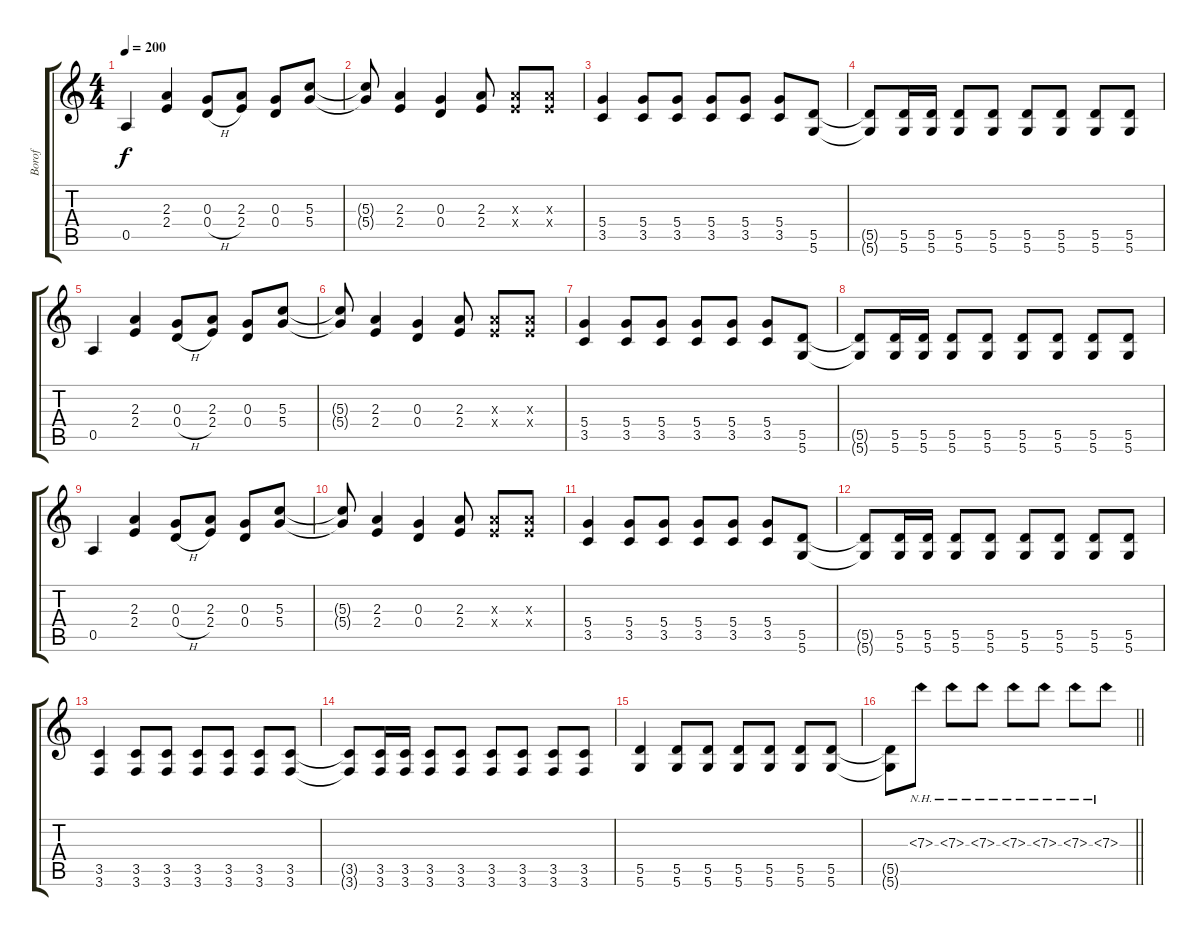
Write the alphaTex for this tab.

\track ("Borof" "Borof") {instrument distortionguitar}
\staff {score tabs}
\tuning (E4 B3 G3 D3 A2 D2) {hide}
\ts (4 4)
\tempo 200
\clef g2
\ks c
0.5.4{dy f} (2.3 2.4).4 (0.3 0.4{h}).8 (2.3 2.4).8 (0.3 0.4).8 (5.3 5.4).8 |
(5.3{t} 5.4{t}).8 (2.3 2.4).4 (0.3 0.4).4 (2.3 2.4).8 (2.3{x} 2.4{x}).8 (2.3{x} 2.4{x}).8 |
(5.4 3.5).4 (5.4 3.5).8 (5.4 3.5).8 (5.4 3.5).8 (5.4 3.5).8 (5.4 3.5).8 (5.5 5.6).8 |
(5.5{t} 5.6{t}).8 (5.5 5.6).16 (5.5 5.6).16 (5.5 5.6).8 (5.5 5.6).8 (5.5 5.6).8 (5.5 5.6).8 (5.5 5.6).8 (5.5 5.6).8 |
0.5.4 (2.3 2.4).4 (0.3 0.4{h}).8 (2.3 2.4).8 (0.3 0.4).8 (5.3 5.4).8 |
(5.3{t} 5.4{t}).8 (2.3 2.4).4 (0.3 0.4).4 (2.3 2.4).8 (2.3{x} 2.4{x}).8 (2.3{x} 2.4{x}).8 |
(5.4 3.5).4 (5.4 3.5).8 (5.4 3.5).8 (5.4 3.5).8 (5.4 3.5).8 (5.4 3.5).8 (5.5 5.6).8 |
(5.5{t} 5.6{t}).8 (5.5 5.6).16 (5.5 5.6).16 (5.5 5.6).8 (5.5 5.6).8 (5.5 5.6).8 (5.5 5.6).8 (5.5 5.6).8 (5.5 5.6).8 |
0.5.4 (2.3 2.4).4 (0.3 0.4{h}).8 (2.3 2.4).8 (0.3 0.4).8 (5.3 5.4).8 |
(5.3{t} 5.4{t}).8 (2.3 2.4).4 (0.3 0.4).4 (2.3 2.4).8 (2.3{x} 2.4{x}).8 (2.3{x} 2.4{x}).8 |
(5.4 3.5).4 (5.4 3.5).8 (5.4 3.5).8 (5.4 3.5).8 (5.4 3.5).8 (5.4 3.5).8 (5.5 5.6).8 |
(5.5{t} 5.6{t}).8 (5.5 5.6).16 (5.5 5.6).16 (5.5 5.6).8 (5.5 5.6).8 (5.5 5.6).8 (5.5 5.6).8 (5.5 5.6).8 (5.5 5.6).8 |
(3.5 3.6).4 (3.5 3.6).8 (3.5 3.6).8 (3.5 3.6).8 (3.5 3.6).8 (3.5 3.6).8 (3.5 3.6).8 |
(3.5{t} 3.6{t}).8 (3.5 3.6).16 (3.5 3.6).16 (3.5 3.6).8 (3.5 3.6).8 (3.5 3.6).8 (3.5 3.6).8 (3.5 3.6).8 (3.5 3.6).8 |
(5.5 5.6).4 (5.5 5.6).8 (5.5 5.6).8 (5.5 5.6).8 (5.5 5.6).8 (5.5 5.6).8 (5.5 5.6).8 |
\barLineRight lightlight
(5.5{t} 5.6{t}).8 7.3{nh}.8 7.3{nh}.8 7.3{nh}.8 7.3{nh}.8 7.3{nh}.8 7.3{nh}.8 7.3{nh}.8
